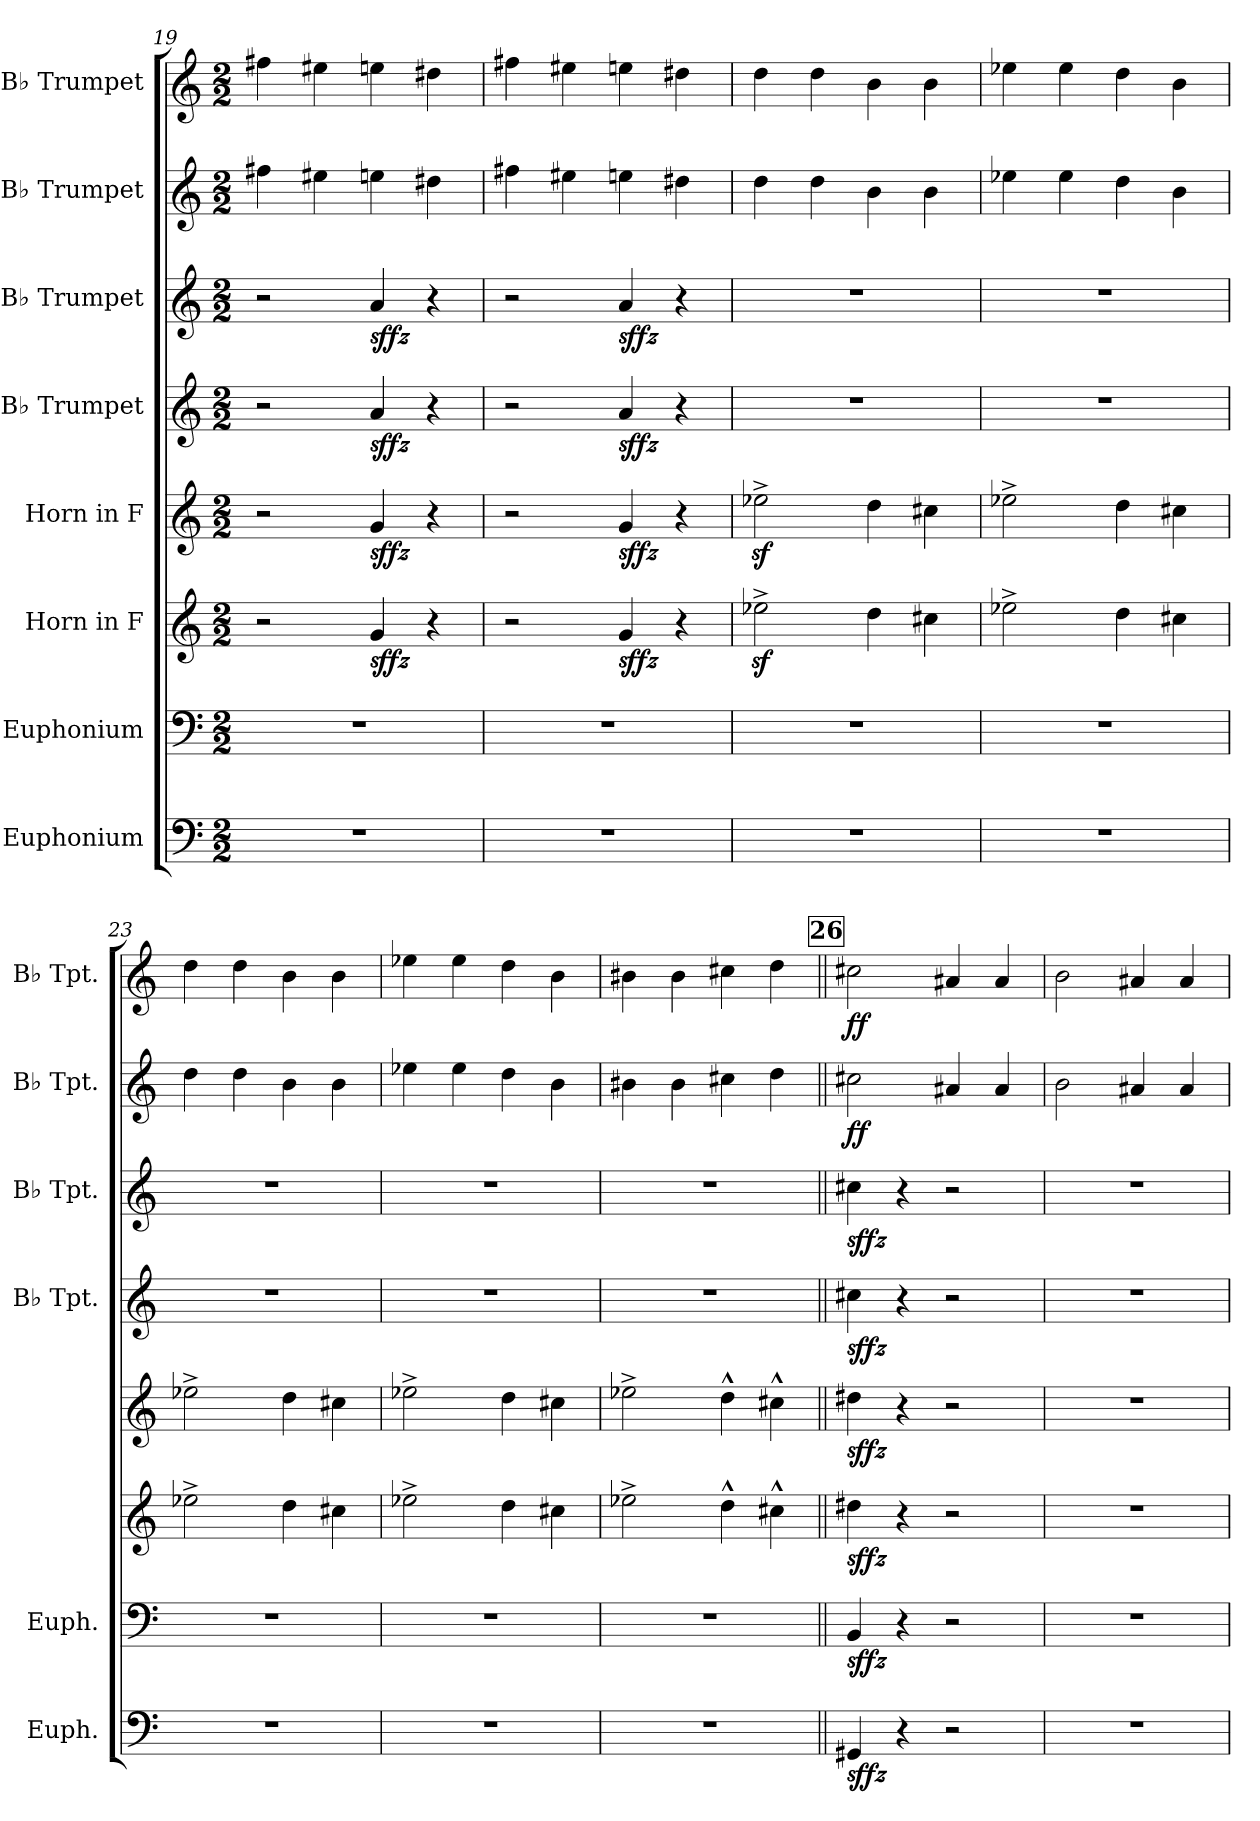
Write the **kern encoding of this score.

**kern	**dynam	**kern	**dynam	**kern	**dynam	**kern	**dynam	**kern	**dynam	**kern	**dynam	**kern	**dynam	**kern	**dynam
*part8	*part8	*part7	*part7	*part6	*part6	*part5	*part5	*part4	*part4	*part3	*part3	*part2	*part2	*part1	*part1
*staff8	*staff8	*staff7	*staff7	*staff6	*staff6	*staff5	*staff5	*staff4	*staff4	*staff3	*staff3	*staff2	*staff2	*staff1	*staff1
*I"Euphonium	*	*I"Euphonium	*	*I"Horn in F	*	*I"Horn in F	*	*I"B♭ Trumpet	*	*I"B♭ Trumpet	*	*I"B♭ Trumpet	*	*I"B♭ Trumpet	*
*I'Euph.	*	*I'Euph.	*	*	*	*	*	*I'B♭ Tpt.	*	*I'B♭ Tpt.	*	*I'B♭ Tpt.	*	*I'B♭ Tpt.	*
*clefF4	*	*clefF4	*	*clefG2	*	*clefG2	*	*clefG2	*	*clefG2	*	*clefG2	*	*clefG2	*
*	*	*	*	*ITrd4c7	*	*ITrd4c7	*	*ITrd1c2	*	*ITrd1c2	*	*ITrd1c2	*	*ITrd1c2	*
*k[]	*	*k[]	*	*k[b-]	*	*k[b-]	*	*k[b-e-]	*	*k[b-e-]	*	*k[b-e-]	*	*k[b-e-]	*
*M2/2	*	*M2/2	*	*M2/2	*	*M2/2	*	*M2/2	*	*M2/2	*	*M2/2	*	*M2/2	*
=19	=19	=19	=19	=19	=19	=19	=19	=19	=19	=19	=19	=19	=19	=19	=19
1r	.	1r	.	2r	.	2r	.	2r	.	2r	.	4een\	.	4een\	.
.	.	.	.	.	.	.	.	.	.	.	.	4dd#X\	.	4dd#X\	.
!	!	!	!	!	!LO:DY:b	!	!LO:DY:b	!	!LO:DY:b	!	!LO:DY:b	!	!	!	!
.	.	.	.	4c/	sffz	4c/	sffz	4g/	sffz	4g/	sffz	4ddn\	.	4ddn\	.
.	.	.	.	4r	.	4r	.	4r	.	4r	.	4cc#X\	.	4cc#X\	.
=20	=20	=20	=20	=20	=20	=20	=20	=20	=20	=20	=20	=20	=20	=20	=20
1r	.	1r	.	2r	.	2r	.	2r	.	2r	.	4een\	.	4een\	.
.	.	.	.	.	.	.	.	.	.	.	.	4dd#X\	.	4dd#X\	.
!	!	!	!	!	!LO:DY:b	!	!LO:DY:b	!	!LO:DY:b	!	!LO:DY:b	!	!	!	!
.	.	.	.	4c/	sffz	4c/	sffz	4g/	sffz	4g/	sffz	4ddn\	.	4ddn\	.
.	.	.	.	4r	.	4r	.	4r	.	4r	.	4cc#X\	.	4cc#X\	.
=21	=21	=21	=21	=21	=21	=21	=21	=21	=21	=21	=21	=21	=21	=21	=21
1r	.	1r	.	2a-Xz<^\	.	2a-Xz<^\	.	1r	.	1r	.	4cc\	.	4cc\	.
.	.	.	.	.	.	.	.	.	.	.	.	4cc\	.	4cc\	.
.	.	.	.	4g\	.	4g\	.	.	.	.	.	4a\	.	4a\	.
.	.	.	.	4f#X\	.	4f#X\	.	.	.	.	.	4a\	.	4a\	.
=22	=22	=22	=22	=22	=22	=22	=22	=22	=22	=22	=22	=22	=22	=22	=22
1r	.	1r	.	2a-X^\	.	2a-X^\	.	1r	.	1r	.	4dd-X\	.	4dd-X\	.
.	.	.	.	.	.	.	.	.	.	.	.	4dd-\	.	4dd-\	.
.	.	.	.	4g\	.	4g\	.	.	.	.	.	4cc\	.	4cc\	.
.	.	.	.	4f#X\	.	4f#X\	.	.	.	.	.	4a\	.	4a\	.
=23	=23	=23	=23	=23	=23	=23	=23	=23	=23	=23	=23	=23	=23	=23	=23
1r	.	1r	.	2a-X^\	.	2a-X^\	.	1r	.	1r	.	4cc\	.	4cc\	.
.	.	.	.	.	.	.	.	.	.	.	.	4cc\	.	4cc\	.
.	.	.	.	4g\	.	4g\	.	.	.	.	.	4a\	.	4a\	.
.	.	.	.	4f#X\	.	4f#X\	.	.	.	.	.	4a\	.	4a\	.
=24	=24	=24	=24	=24	=24	=24	=24	=24	=24	=24	=24	=24	=24	=24	=24
1r	.	1r	.	2a-X^\	.	2a-X^\	.	1r	.	1r	.	4dd-X\	.	4dd-X\	.
.	.	.	.	.	.	.	.	.	.	.	.	4dd-\	.	4dd-\	.
.	.	.	.	4g\	.	4g\	.	.	.	.	.	4cc\	.	4cc\	.
.	.	.	.	4f#X\	.	4f#X\	.	.	.	.	.	4a\	.	4a\	.
=25	=25	=25	=25	=25	=25	=25	=25	=25	=25	=25	=25	=25	=25	=25	=25
1r	.	1r	.	2a-X^\	.	2a-X^\	.	1r	.	1r	.	4a#X\	.	4a#X\	.
.	.	.	.	.	.	.	.	.	.	.	.	4a#\	.	4a#\	.
.	.	.	.	4g^^\	.	4g^^\	.	.	.	.	.	4bn\	.	4bn\	.
.	.	.	.	4f#X^^\	.	4f#X^^\	.	.	.	.	.	4cc\	.	4cc\	.
!!LO:LB:g=z
!!LO:REH:place=s1:a:B:fs=14:t=26
=26||	=26||	=26||	=26||	=26||	=26||	=26||	=26||	=26||	=26||	=26||	=26||	=26||	=26||	=26||	=26||
!	!LO:DY:b	!	!LO:DY:b	!	!LO:DY:b	!	!LO:DY:b	!	!LO:DY:b	!	!LO:DY:b	!	!LO:DY:b	!	!LO:DY:b
4GG#X/	sffz	4BB/	sffz	4g#X\	sffz	4g#X\	sffz	4bn\	sffz	4bn\	sffz	2bn\	ff	2bn\	ff
4r	.	4r	.	4r	.	4r	.	4r	.	4r	.	.	.	.	.
2r	.	2r	.	2r	.	2r	.	2r	.	2r	.	4g#X/	.	4g#X/	.
.	.	.	.	.	.	.	.	.	.	.	.	4g#/	.	4g#/	.
=27	=27	=27	=27	=27	=27	=27	=27	=27	=27	=27	=27	=27	=27	=27	=27
1r	.	1r	.	1r	.	1r	.	1r	.	1r	.	2a\	.	2a\	.
.	.	.	.	.	.	.	.	.	.	.	.	4g#X/	.	4g#X/	.
.	.	.	.	.	.	.	.	.	.	.	.	4g#/	.	4g#/	.
=	=	=	=	=	=	=	=	=	=	=	=	=	=	=	=
*-	*-	*-	*-	*-	*-	*-	*-	*-	*-	*-	*-	*-	*-	*-	*-
